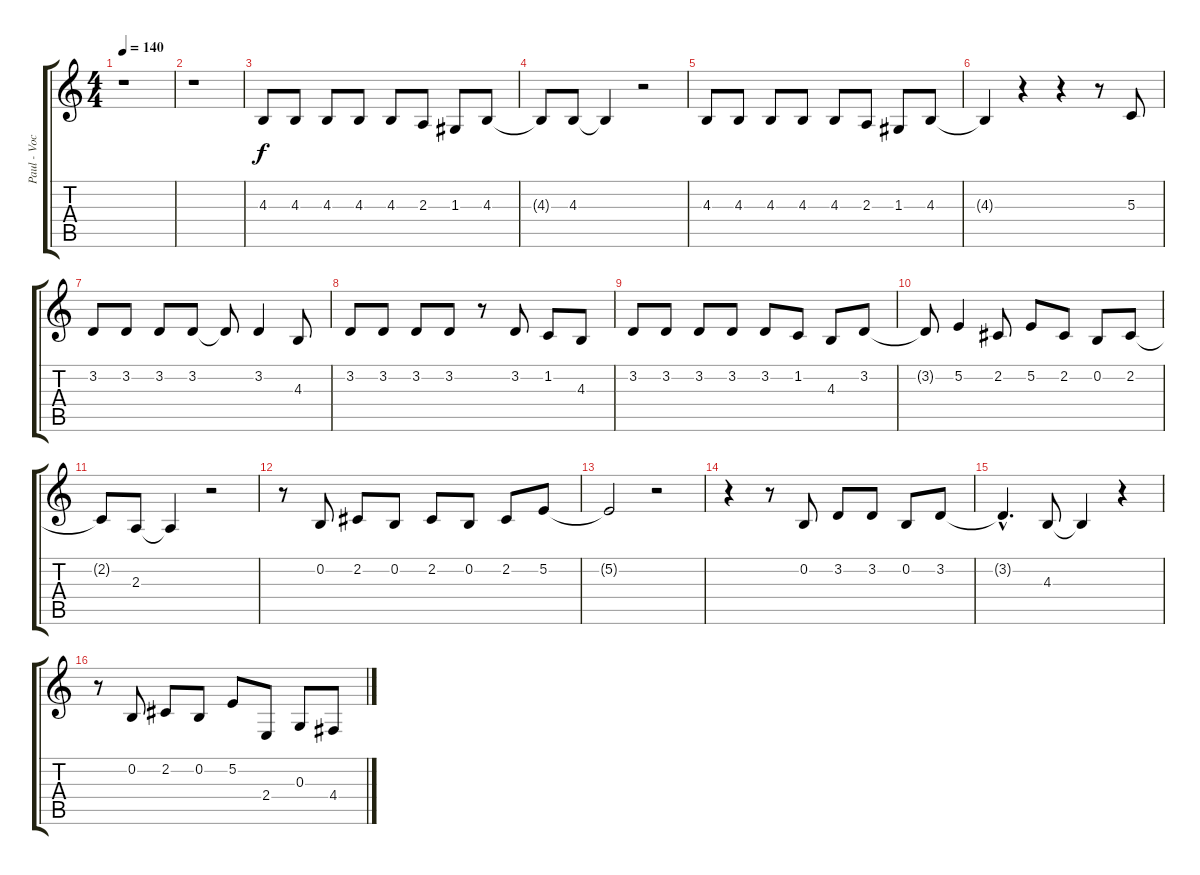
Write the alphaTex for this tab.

\track ("Paul - Vocal" "Paul - Voc") {instrument electricgrandpiano}
\staff {score tabs}
\tuning (E4 B3 G3 D3 A2 E2) {hide}
\ts (4 4)
\tempo 140
\clef g2
\ks c
r.1{dy f instrument electricgrandpiano} |
r.1 |
4.3.8 4.3.8 4.3.8 4.3.8 4.3.8 2.3.8 1.3.8 4.3.8 |
4.3{t}.8 4.3.8 4.3{t}.4 r.2 |
4.3.8 4.3.8 4.3.8 4.3.8 4.3.8 2.3.8 1.3.8 4.3.8 |
4.3{t}.4 r.4 r.4 r.8 5.3.8 |
3.2.8 3.2.8 3.2.8 3.2.8 3.2{t}.8 3.2.4 4.3.8 |
3.2.8 3.2.8 3.2.8 3.2.8 r.8 3.2.8 1.2.8 4.3.8 |
3.2.8 3.2.8 3.2.8 3.2.8 3.2.8 1.2.8 4.3.8 3.2.8 |
3.2{t}.8 5.2.4 2.2.8 5.2.8 2.2.8 0.2.8 2.2.8 |
2.2{t}.8 2.3.8 2.3{t}.4 r.2 |
r.8 0.2.8 2.2.8 0.2.8 2.2.8 0.2.8 2.2.8 5.2.8 |
5.2{t}.2 r.2 |
r.4 r.8 0.2.8 3.2.8 3.2.8 0.2.8 3.2.8 |
3.2{hac t}.4{d} 4.3.8 4.3{t}.4 r.4 |
r.8 0.2.8 2.2.8 0.2.8 5.2.8 2.4.8 0.3.8 4.4.8
